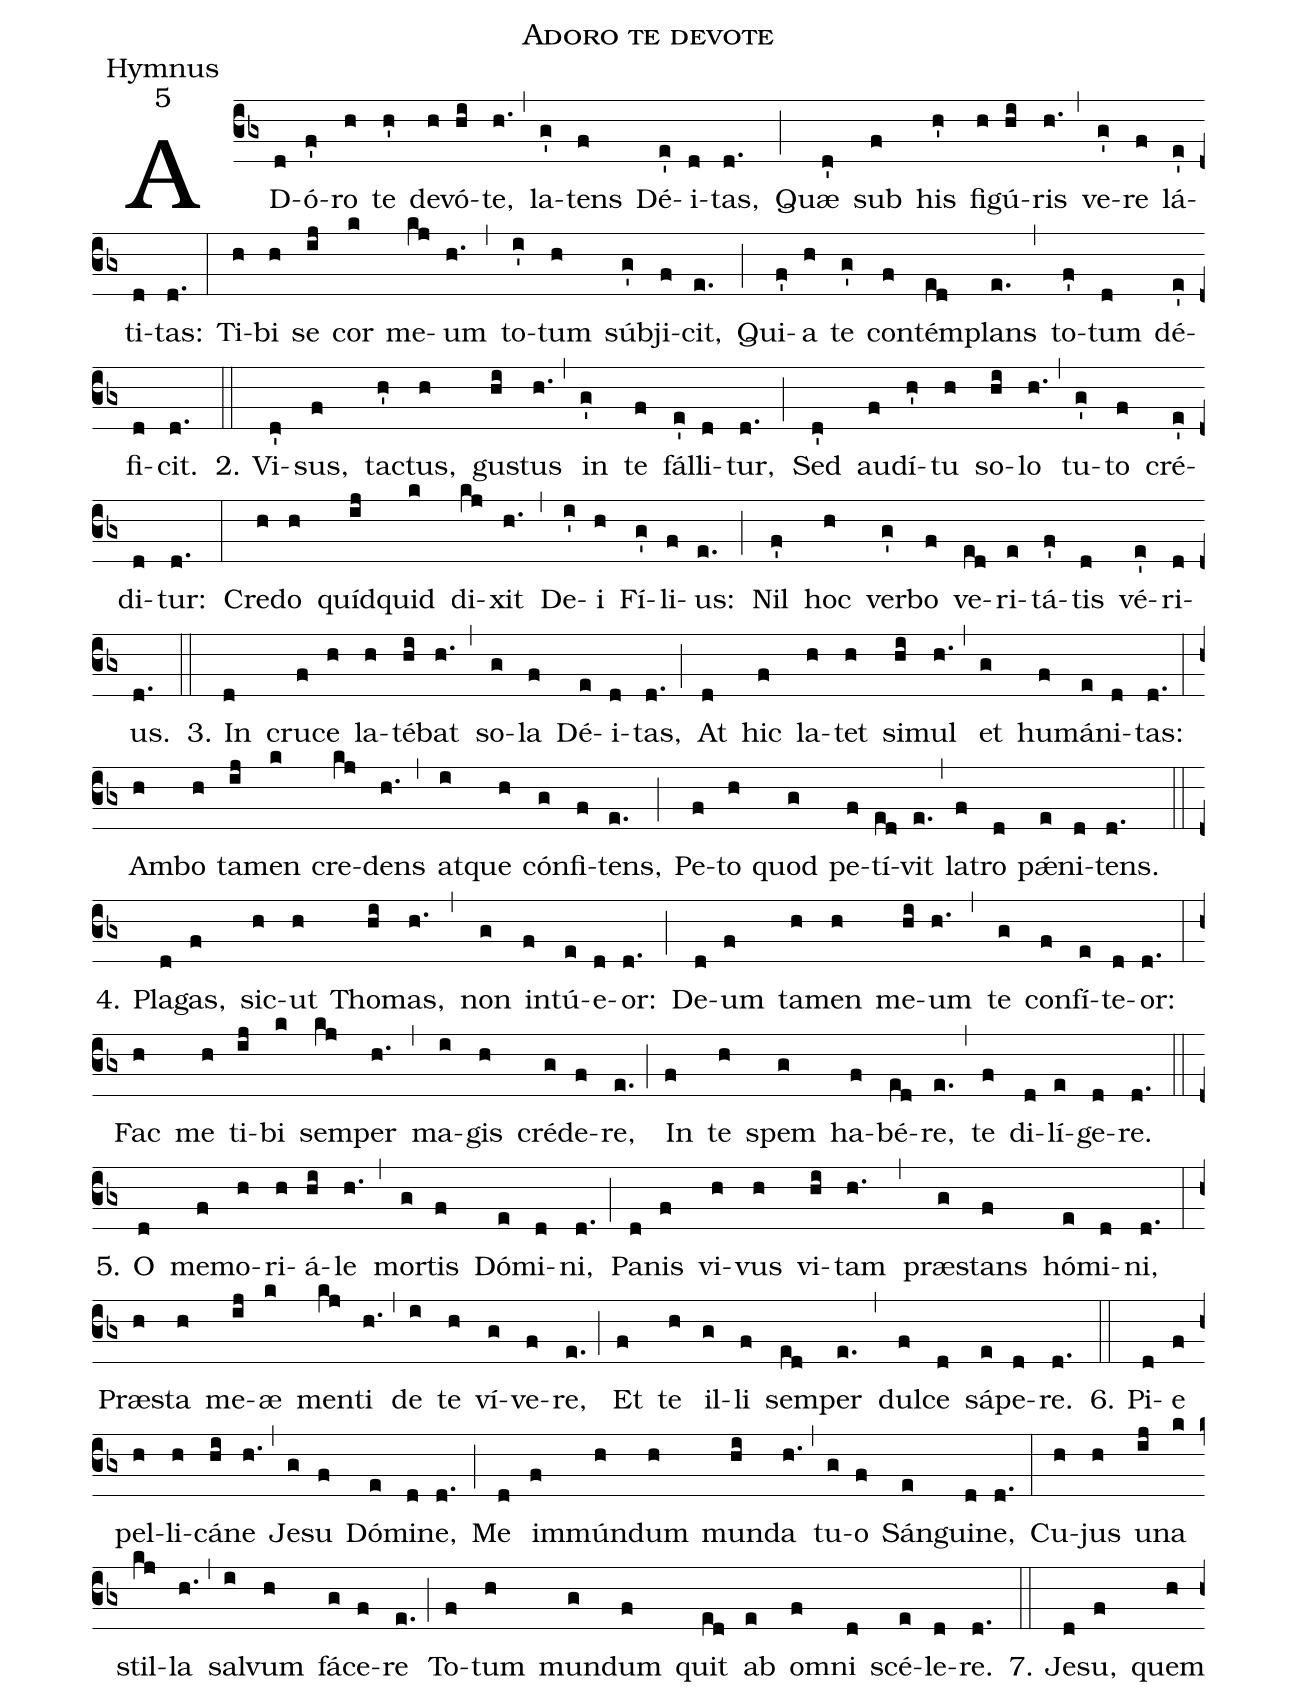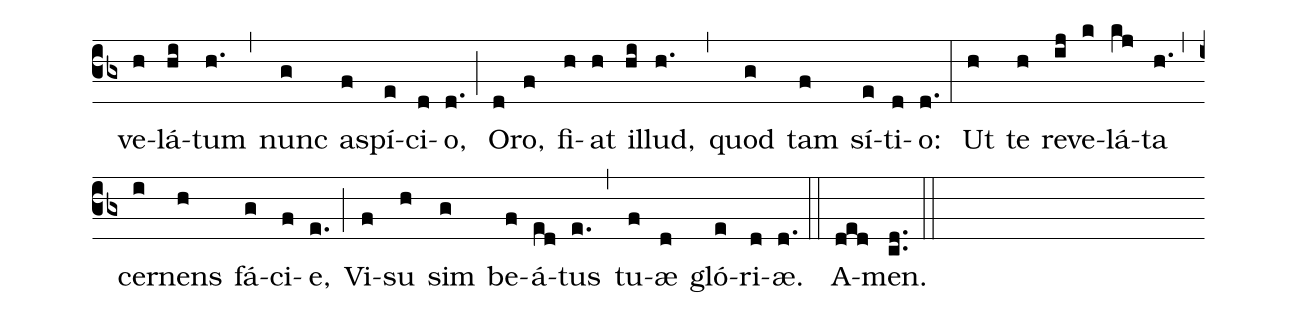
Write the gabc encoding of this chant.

name:Adoro te devote;
office-part:Hymnus;
mode:5;
%%
(cb3) AD(d)ó(f')ro(h) te(h') de(h)vó(hi)te,(h.) (,) la(g')tens(f) Dé(e')i(d)tas,(d.) (;)
Quæ(d') sub(f) his(h') fi(h)gú(hi)ris(h.) (,) ve(g')re(f) lá(e')ti(d)tas:(d.) (:)
Ti(h)bi(h) se(ij) cor(k) me(kj)um(h.) (,) to(i')tum(h) súb(g')ji(f)cit,(e.) (;)
Qui(f')a(h) te(g') con(f)tém(ed)plans(e.) (,) to(f')tum(d) dé(e')fi(d)cit.(d.) (::)

2. Vi(d')sus,(f) ta(h')ctus,(h) gu(hi)stus(h.) (,) in(g') te(f) fál(e')li(d)tur,(d.) (;)
Sed(d') au(f)dí(h')tu(h) so(hi)lo(h.) (,) tu(g')to(f) cré(e')di(d)tur:(d.) (:)
Cre(h)do(h) quíd(ij)quid(k) di(kj)xit(h.) (,) De(i')i(h) Fí(g')li(f)us:(e.) (;)
Nil(f') hoc(h) ver(g')bo(f) ve(ed)ri(e)tá(f')tis(d) vé(e')ri(d)us.(d.) (::)

3. In(d) cru(f)ce(h) la(h)té(hi)bat(h.) (,) so(g)la(f) Dé(e)i(d)tas,(d.) (;)
At(d) hic(f) la(h)tet(h) si(hi)mul(h.) (,) et(g) hu(f)má(e)ni(d)tas:(d.) (:)
Am(h)bo(h) ta(ij)men(k) cre(kj)dens(h.) (,) at(i)que(h) cón(g)fi(f)tens,(e.) (;)
Pe(f)to(h) quod(g) pe(f)tí(ed)vit(e.) (,) la(f)tro(d) pǽ(e)ni(d)tens.(d.) (::)

4. Pla(d)gas,(f) sic(h)ut(h) Tho(hi)mas,(h.) (,) non(g) in(f)tú(e)e(d)or:(d.) (;)
De(d)um(f) ta(h)men(h) me(hi)um(h.) (,) te(g) con(f)fí(e)te(d)or:(d.) (:)
Fac(h) me(h) ti(ij)bi(k) sem(kj)per(h.) (,) ma(i)gis(h) cré(g)de(f)re,(e.) (;)
In(f) te(h) spem(g) ha(f)bé(ed)re,(e.) (,) te(f) di(d)lí(e)ge(d)re.(d.) (::)

5. O(d) me(f)mo(h)ri(h)á(hi)le(h.) (,) mor(g)tis(f) Dó(e)mi(d)ni,(d.) (;)
Pa(d)nis(f) vi(h)vus(h) vi(hi)tam(h.) (,) præ(g)stans(f) hó(e)mi(d)ni,(d.) (:)
Præ(h)sta(h) me(ij)æ(k) men(kj)ti(h.) (,) de(i) te(h) ví(g)ve(f)re,(e.) (;)
Et(f) te(h) il(g)li(f) sem(ed)per(e.) (,) dul(f)ce(d) sá(e)pe(d)re.(d.) (::)

6. Pi(d)e(f) pel(h)li(h)cá(hi)ne(h.) (,) Je(g)su(f) Dó(e)mi(d)ne,(d.) (;)
Me(d) im(f)mún(h)dum(h) mun(hi)da(h.) (,) tu(g)o(f) Sán(e)gui(d)ne,(d.) (:)
Cu(h)jus(h) u(ij)na(k) stil(kj)la(h.) (,) sal(i)vum(h) fá(g)ce(f)re(e.) (;)
To(f)tum(h) mun(g)dum(f) quit(ed) ab(e) o(f)mni(d) scé(e)le(d)re.(d.) (::)

7. Je(d)su,(f) quem(h) ve(h)lá(hi)tum(h.) (,) nunc(g) a(f)spí(e)ci(d)o,(d.) (;)
O(d)ro,(f) fi(h)at(h) il(hi)lud,(h.) (,) quod(g) tam(f) sí(e)ti(d)o:(d.) (:)
Ut(h) te(h) re(ij)ve(k)lá(kj)ta(h.) (,) cer(i)nens(h) fá(g)ci(f)e,(e.) (;)
Vi(f)su(h) sim(g) be(f)á(ed)tus(e.) (,) tu(f)æ(d) gló(e)ri(d)æ.(d.) (::)

A(ded)men.(cd..) (::)
